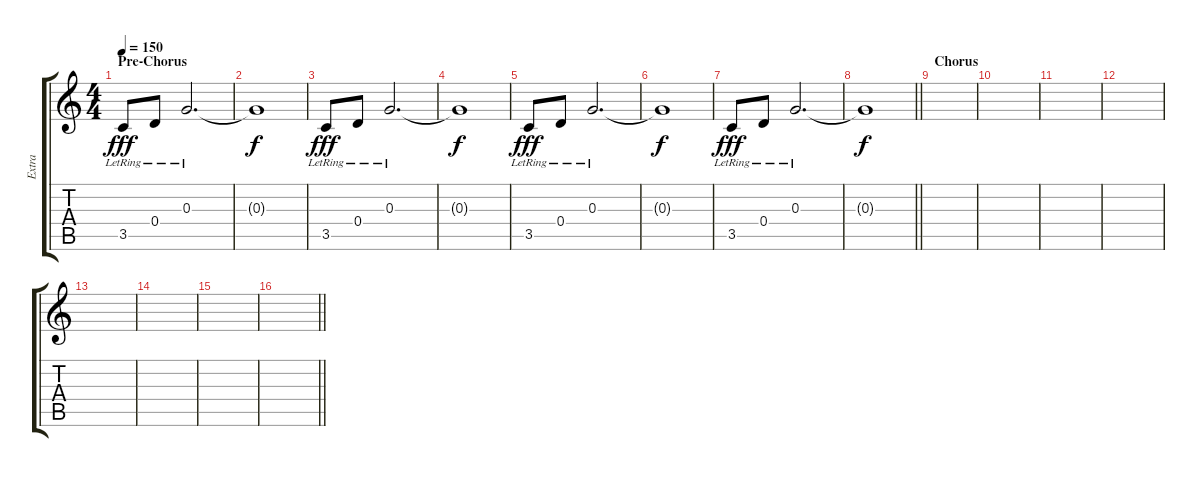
\track ("Extra" "Extra") {instrument distortionguitar}
\staff {score tabs}
\tuning (E4 B3 G3 D3 A2 D2) {hide}
\ts (4 4)
\section ("" "Pre-Chorus")
\tempo 150
\clef g2
\ks c
3.5{lr}.8{dy fff instrument electricguitarclean} 0.4{lr}.8 0.3{lr}.2{d} |
0.3{t}.1{dy f} |
3.5{lr}.8{dy fff} 0.4{lr}.8 0.3{lr}.2{d} |
0.3{t}.1{dy f} |
3.5{lr}.8{dy fff} 0.4{lr}.8 0.3{lr}.2{d} |
0.3{t}.1{dy f} |
3.5{lr}.8{dy fff} 0.4{lr}.8 0.3{lr}.2{d} |
\barLineRight lightlight
0.3{t}.1{dy f} |
\section ("" "Chorus")
|
|
|
|
|
|
|
\barLineRight lightlight
